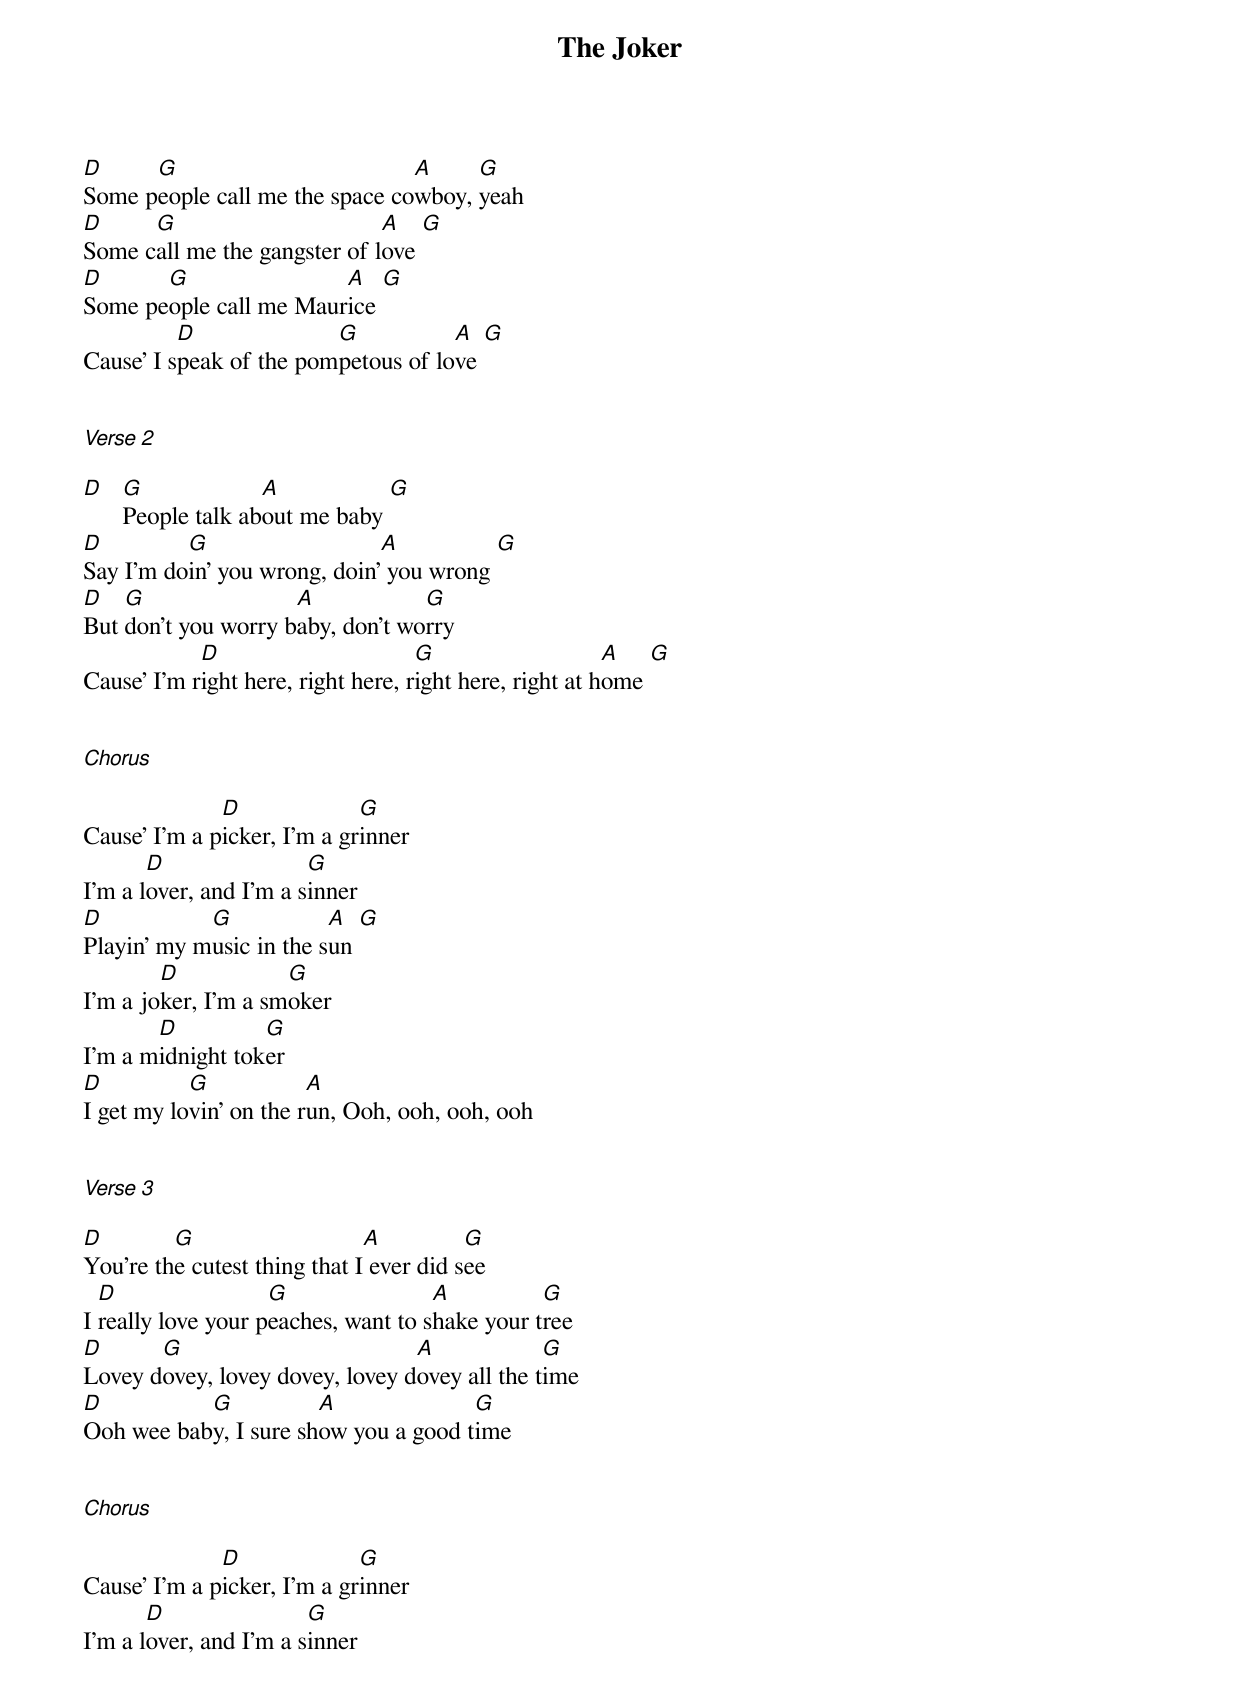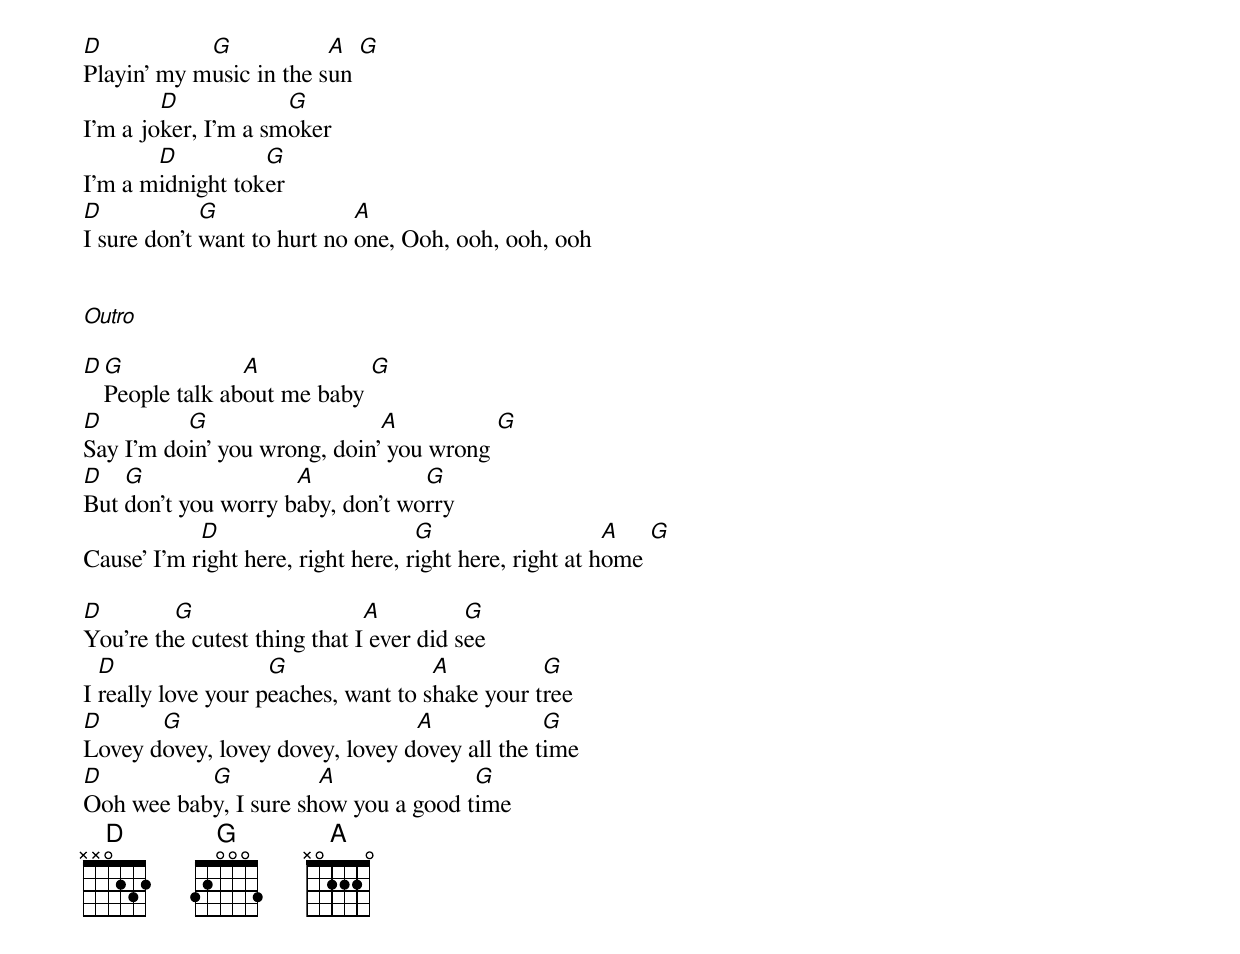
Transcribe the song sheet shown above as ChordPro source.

{title:The Joker}
{subtitle:}
[D]Some p[G]eople call me the space co[A]wboy, [G]yeah
[D]Some c[G]all me the gangster of l[A]ove [G]
[D]Some pe[G]ople call me Maur[A]ice [G]
Cause' I s[D]peak of the pom[G]petous of lo[A]ve [G]


[Verse 2]

[D]   [G]People talk ab[A]out me baby [G]
[D]Say I'm do[G]in' you wrong, doin'[A] you wrong [G]
[D]But [G]don't you worry b[A]aby, don't wo[G]rry
Cause' I'm r[D]ight here, right here, r[G]ight here, right at h[A]ome [G]


[Chorus]

Cause' I'm a p[D]icker, I'm a gr[G]inner
I'm a l[D]over, and I'm a s[G]inner
[D]Playin' my m[G]usic in the s[A]un [G]
I'm a jo[D]ker, I'm a sm[G]oker
I'm a m[D]idnight tok[G]er
[D]I get my lo[G]vin' on the r[A]un, Ooh, ooh, ooh, ooh


[Verse 3]

[D]You're th[G]e cutest thing that I[A] ever did s[G]ee
I [D]really love your p[G]eaches, want to s[A]hake your t[G]ree
[D]Lovey d[G]ovey, lovey dovey, lovey d[A]ovey all the t[G]ime
[D]Ooh wee bab[G]y, I sure sh[A]ow you a good t[G]ime


[Chorus]

Cause' I'm a p[D]icker, I'm a gr[G]inner
I'm a l[D]over, and I'm a s[G]inner
[D]Playin' my m[G]usic in the s[A]un [G]
I'm a jo[D]ker, I'm a sm[G]oker
I'm a m[D]idnight tok[G]er
[D]I sure don't [G]want to hurt no [A]one, Ooh, ooh, ooh, ooh


[Outro]

[D][G]People talk ab[A]out me baby [G]
[D]Say I'm do[G]in' you wrong, doin'[A] you wrong [G]
[D]But [G]don't you worry b[A]aby, don't wo[G]rry
Cause' I'm r[D]ight here, right here, r[G]ight here, right at h[A]ome [G]

[D]You're th[G]e cutest thing that I[A] ever did s[G]ee
I [D]really love your p[G]eaches, want to s[A]hake your t[G]ree
[D]Lovey d[G]ovey, lovey dovey, lovey d[A]ovey all the t[G]ime
[D]Ooh wee bab[G]y, I sure sh[A]ow you a good t[G]ime
